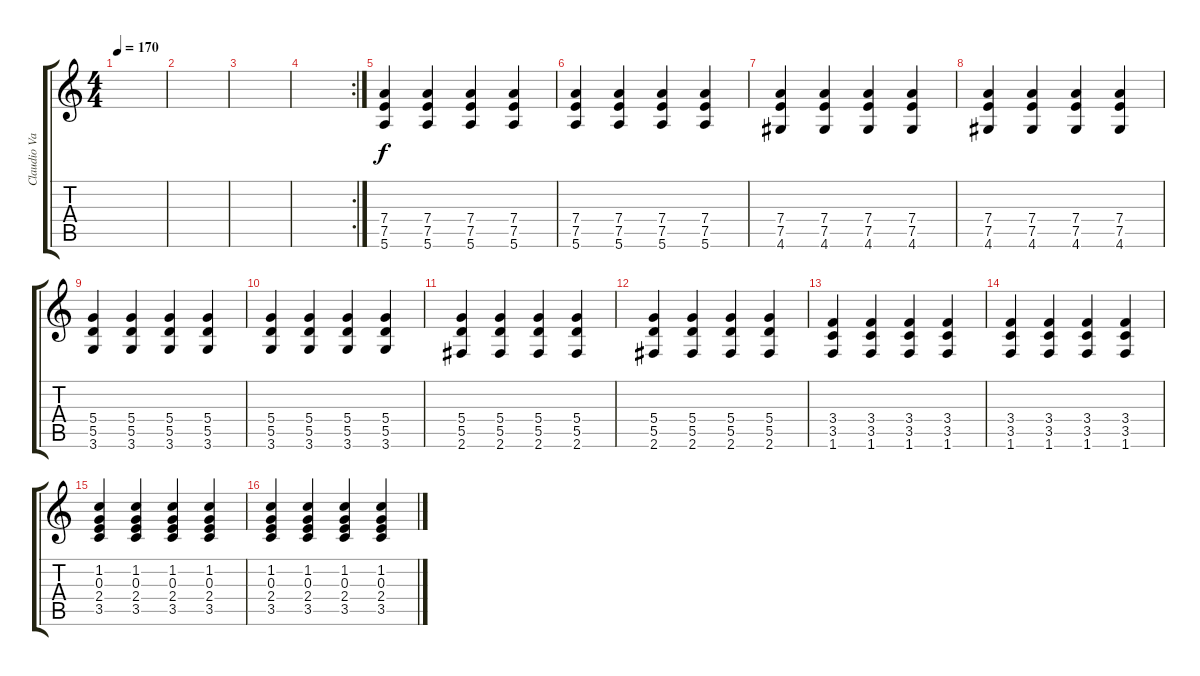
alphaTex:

\track ("Claudio Valenzuela (guitarra acústica)" "Claudio Va") {instrument acousticguitarsteel}
\staff {score tabs}
\tuning (E4 B3 G3 D3 A2 E2) {hide}
\ts (4 4)
\tempo 170
\clef g2
\ks c
|
|
|
\rc 2
|
(7.4 7.5 5.6).4 (7.4 7.5 5.6).4 (7.4 7.5 5.6).4 (7.4 7.5 5.6).4 |
(7.4 7.5 5.6).4 (7.4 7.5 5.6).4 (7.4 7.5 5.6).4 (7.4 7.5 5.6).4 |
(7.4 7.5 4.6).4 (7.4 7.5 4.6).4 (7.4 7.5 4.6).4 (7.4 7.5 4.6).4 |
(7.4 7.5 4.6).4 (7.4 7.5 4.6).4 (7.4 7.5 4.6).4 (7.4 7.5 4.6).4 |
(5.4 5.5 3.6).4 (5.4 5.5 3.6).4 (5.4 5.5 3.6).4 (5.4 5.5 3.6).4 |
(5.4 5.5 3.6).4 (5.4 5.5 3.6).4 (5.4 5.5 3.6).4 (5.4 5.5 3.6).4 |
(5.4 5.5 2.6).4 (5.4 5.5 2.6).4 (5.4 5.5 2.6).4 (5.4 5.5 2.6).4 |
(5.4 5.5 2.6).4 (5.4 5.5 2.6).4 (5.4 5.5 2.6).4 (5.4 5.5 2.6).4 |
(3.4 3.5 1.6).4 (3.4 3.5 1.6).4 (3.4 3.5 1.6).4 (3.4 3.5 1.6).4 |
(3.4 3.5 1.6).4 (3.4 3.5 1.6).4 (3.4 3.5 1.6).4 (3.4 3.5 1.6).4 |
(1.2 0.3 2.4 3.5).4 (1.2 0.3 2.4 3.5).4 (1.2 0.3 2.4 3.5).4 (1.2 0.3 2.4 3.5).4 |
(1.2 0.3 2.4 3.5).4 (1.2 0.3 2.4 3.5).4 (1.2 0.3 2.4 3.5).4 (1.2 0.3 2.4 3.5).4
